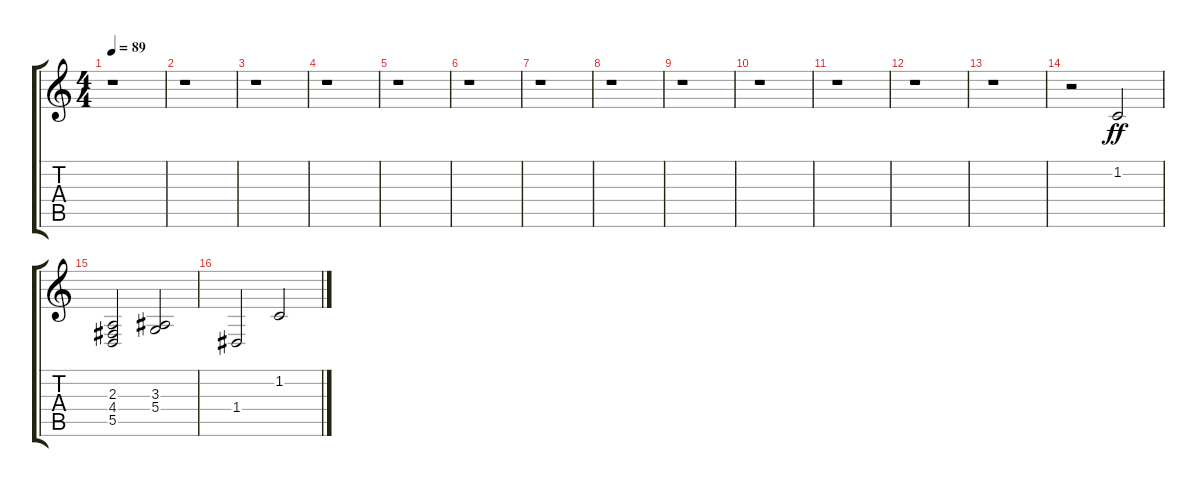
\track "" {instrument fx1rain}
\staff {score tabs}
\tuning (E4 B3 G3 D3 A2 E2) {hide}
\ts (4 4)
\tempo 89
\clef g2
\ks c
r.1{dy f} |
r.1 |
r.1 |
r.1 |
r.1 |
r.1 |
r.1 |
r.1 |
r.1 |
r.1 |
r.1 |
r.1 |
r.1 |
r.2 1.2.2{dy ff} |
(2.3 4.4 5.5).2 (3.3 5.4).2 |
1.4.2 1.2.2
